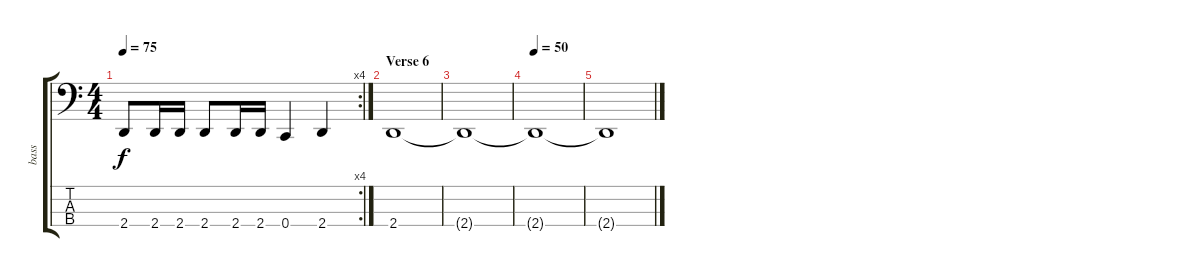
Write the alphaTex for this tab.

\track ("bass" "bass") {instrument electricbassfinger}
\staff {score tabs}
\tuning (Eb2 Bb1 F1 C1) {hide}
\rc 4
\ts (4 4)
\tempo 75
\clef f4
\ks c
2.4.8{dy f} 2.4.16 2.4.16 2.4.8 2.4.16 2.4.16 0.4.4 2.4.4 |
\section ("" "Verse 6")
2.4.1 |
2.4{t}.1 |
\tempo 50
2.4{t}.1 |
2.4{t}.1
